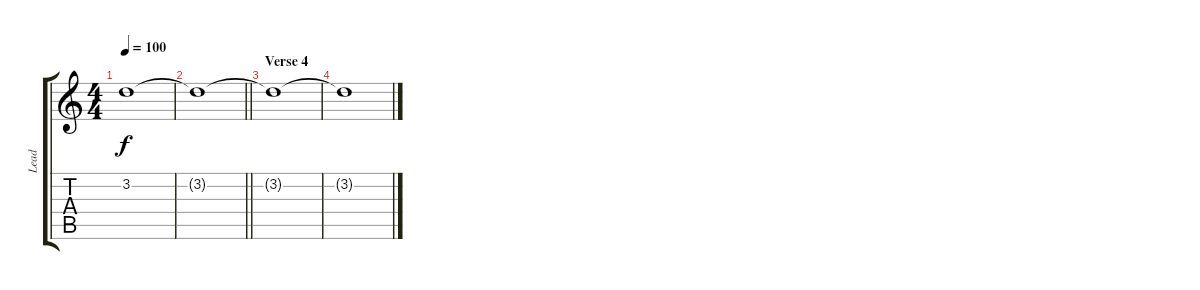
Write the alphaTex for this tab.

\track ("Lead" "Lead") {instrument overdrivenguitar}
\staff {score tabs}
\tuning (E4 B3 G3 D3 A2 E2) {hide}
\ts (4 4)
\tempo 100
\clef g2
\ks c
3.2{t}.1{dy f} |
\barLineRight lightlight
3.2{t}.1 |
\section ("" "Verse 4")
3.2{t}.1 |
3.2{t}.1
